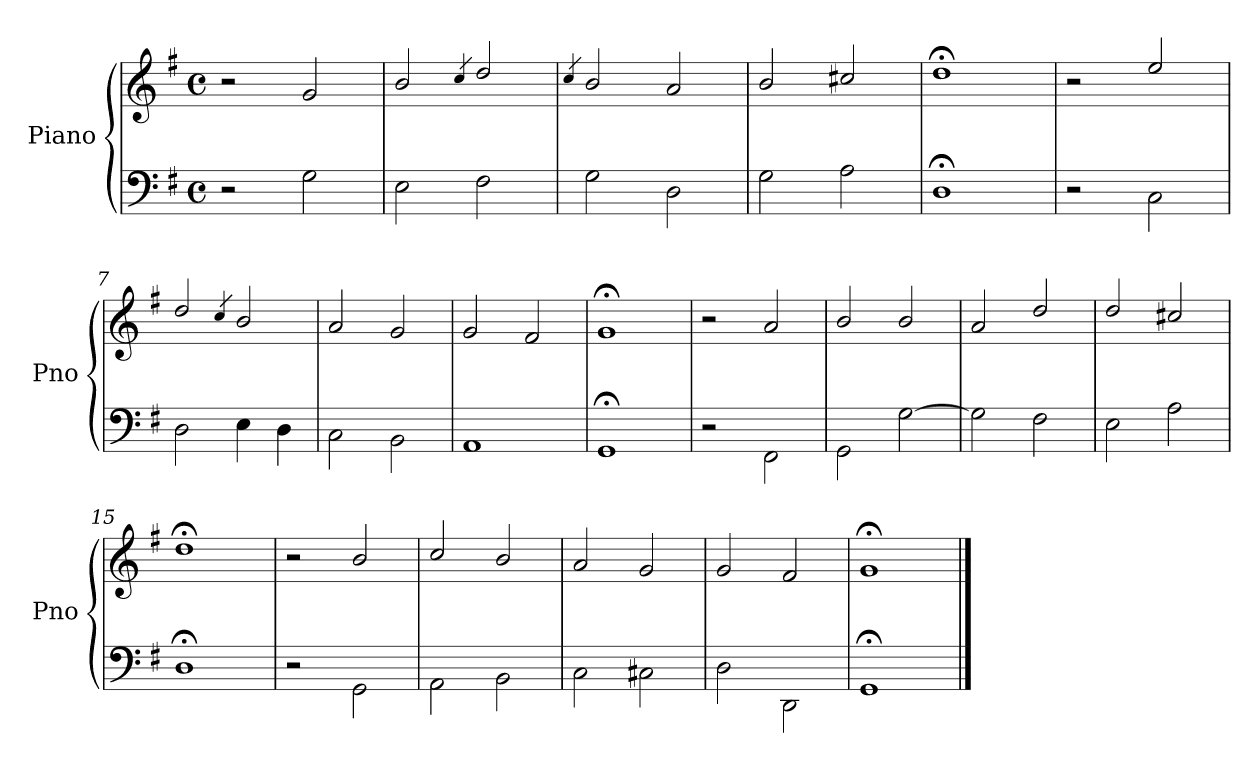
**kern	**kern
*part1	*part1
*staff2	*staff1
*I"Piano	*
*I'Pno	*
*clefF4	*clefG2
*k[f#]	*k[f#]
*G:	*G:
*M4/4	*M4/4
*met(c)	*met(c)
=1	=1
2r	2r
2G\	2g/
=2	=2
2E\	2b/
.	4qcc/
2F#\	2dd/
=3	=3
.	4qcc/
2G\	2b/
2D\	2a/
=4	=4
2G\	2b/
2A\	2cc#X/
=5	=5
1D;\	1dd;</
=6	=6
2r	2r
2C\	2ee/
=7	=7
2D\	2dd/
.	4qcc/
4E\	2b/
4D\	.
=8	=8
2C\	2a/
2BB\	2g/
=9	=9
1AA\	2g/
.	2f#/
=10	=10
1GG;\	1g;</
!!LO:LB:g=z
=11	=11
2r	2r
2FF#\	2a/
=12	=12
2GG\	2b/
[<2G\	2b/
=13	=13
2G\]	2a/
2F#\	2dd/
=14	=14
2E\	2dd/
2A\	2cc#X/
=15	=15
1D;\	1dd;</
=16	=16
2r	2r
2GG\	2b/
=17	=17
2AA\	2cc/
2BB\	2b/
=18	=18
2C\	2a/
2C#X\	2g/
=19	=19
2D\	2g/
2DD\	2f#/
=20	=20
1GG;\	1g;</
==	==
*-	*-
